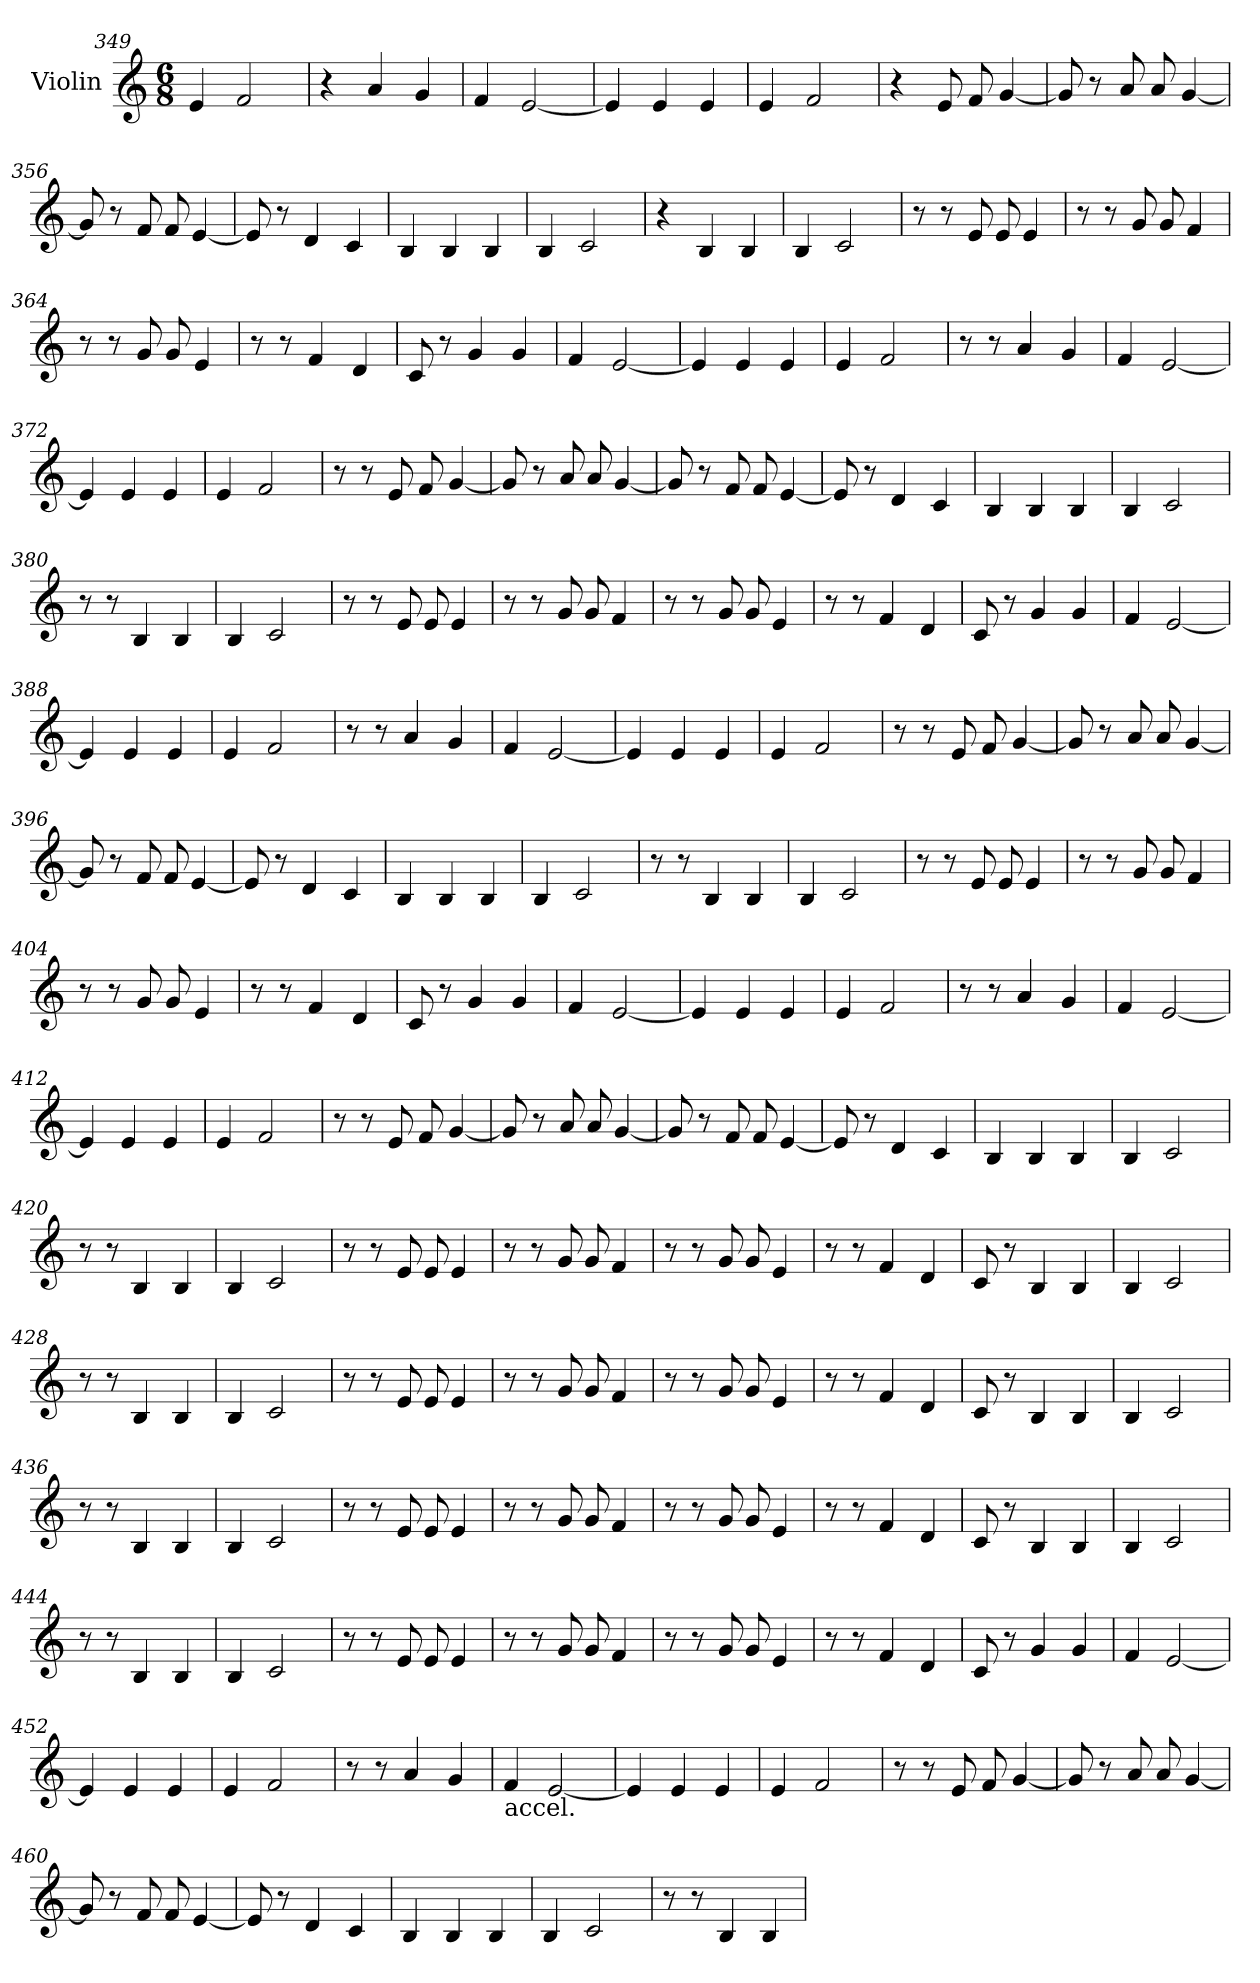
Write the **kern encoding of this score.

**kern
*part1
*staff1
*I"Violin
*clefG2
*k[]
*C:
*M6/8
=349
4e/
2f/
=350
4r
4a/
4g/
=351
4f/
[2e/
=352
4e/]
4e/
4e/
=353
4e/
2f/
=354
4r
8e/
8f/
[4g/
=355
8g/]
8r
8a/
8a/
[4g/
!!LO:LB:g=z
=356
8g/]
8r
8f/
8f/
[4e/
=357
8e/]
8r
4d/
4c/
=358
4B/
4B/
4B/
=359
4B/
2c/
=360
4r
4B/
4B/
=361
4B/
2c/
=362
8r
8r
8e/
8e/
4e/
!!LO:LB:g=z
=363
8r
8r
8g/
8g/
4f/
=364
8r
8r
8g/
8g/
4e/
=365
8r
8r
4f/
4d/
=366
8c/
8r
4g/
4g/
=367
4f/
[2e/
=368
4e/]
4e/
4e/
!!LO:PB:g=z
=369
4e/
2f/
!!LO:PB:g=z
=370
8r
8r
4a/
4g/
=371
4f/
[2e/
=372
4e/]
4e/
4e/
=373
4e/
2f/
=374
8r
8r
8e/
8f/
[4g/
=375
8g/]
8r
8a/
8a/
[4g/
=376
8g/]
8r
8f/
8f/
[4e/
!!LO:LB:g=z
=377
8e/]
8r
4d/
4c/
=378
4B/
4B/
4B/
=379
4B/
2c/
=380
8r
8r
4B/
4B/
=381
4B/
2c/
=382
8r
8r
8e/
8e/
4e/
=383
8r
8r
8g/
8g/
4f/
!!LO:LB:g=z
=384
8r
8r
8g/
8g/
4e/
=385
8r
8r
4f/
4d/
=386
8c/
8r
4g/
4g/
=387
4f/
[2e/
=388
4e/]
4e/
4e/
=389
4e/
2f/
!!LO:PB:g=z
=390
8r
8r
4a/
4g/
!!LO:PB:g=z
=391
4f/
[2e/
=392
4e/]
4e/
4e/
=393
4e/
2f/
=394
8r
8r
8e/
8f/
[4g/
=395
8g/]
8r
8a/
8a/
[4g/
=396
8g/]
8r
8f/
8f/
[4e/
!!LO:PB:g=z
=397
8e/]
8r
4d/
4c/
!!LO:PB:g=z
=398
4B/
4B/
4B/
=399
4B/
2c/
=400
8r
8r
4B/
4B/
=401
4B/
2c/
=402
8r
8r
8e/
8e/
4e/
=403
8r
8r
8g/
8g/
4f/
=404
8r
8r
8g/
8g/
4e/
!!LO:PB:g=z
=405
8r
8r
4f/
4d/
=406
8c/
8r
4g/
4g/
=407
4f/
[2e/
=408
4e/]
4e/
4e/
=409
4e/
2f/
=410
8r
8r
4a/
4g/
!!LO:PB:g=z
=411
4f/
[2e/
!!LO:PB:g=z
=412
4e/]
4e/
4e/
=413
4e/
2f/
=414
8r
8r
8e/
8f/
[4g/
=415
8g/]
8r
8a/
8a/
[4g/
=416
8g/]
8r
8f/
8f/
[4e/
=417
8e/]
8r
4d/
4c/
!!LO:PB:g=z
=418
4B/
4B/
4B/
!!LO:PB:g=z
=419
4B/
2c/
=420
8r
8r
4B/
4B/
=421
4B/
2c/
=422
8r
8r
8e/
8e/
4e/
=423
8r
8r
8g/
8g/
4f/
=424
8r
8r
8g/
8g/
4e/
!!LO:PB:g=z
=425
8r
8r
4f/
4d/
!!LO:PB:g=z
=426
8c/
8r
4B/
4B/
=427
4B/
2c/
=428
8r
8r
4B/
4B/
=429
4B/
2c/
=430
8r
8r
8e/
8e/
4e/
=431
8r
8r
8g/
8g/
4f/
!!LO:PB:g=z
=432
8r
8r
8g/
8g/
4e/
!!LO:PB:g=z
=433
8r
8r
4f/
4d/
=434
8c/
8r
4B/
4B/
=435
4B/
2c/
=436
8r
8r
4B/
4B/
=437
4B/
2c/
=438
8r
8r
8e/
8e/
4e/
!!LO:PB:g=z
=439
8r
8r
8g/
8g/
4f/
!!LO:PB:g=z
=440
8r
8r
8g/
8g/
4e/
=441
8r
8r
4f/
4d/
=442
8c/
8r
4B/
4B/
=443
4B/
2c/
=444
8r
8r
4B/
4B/
=445
4B/
2c/
!!LO:PB:g=z
=446
8r
8r
8e/
8e/
4e/
!!LO:PB:g=z
=447
8r
8r
8g/
8g/
4f/
=448
8r
8r
8g/
8g/
4e/
=449
8r
8r
4f/
4d/
=450
8c/
8r
4g/
4g/
=451
4f/
[2e/
=452
4e/]
4e/
4e/
!!LO:PB:g=z
=453
4e/
2f/
!!LO:PB:g=z
=454
8r
8r
4a/
4g/
=455
!LO:TX:b:t=accel.
4f/
[2e/
=456
4e/]
4e/
4e/
=457
4e/
2f/
=458
8r
8r
8e/
8f/
[4g/
=459
8g/]
8r
8a/
8a/
[4g/
!!LO:PB:g=z
=460
8g/]
8r
8f/
8f/
[4e/
=461
8e/]
8r
4d/
4c/
=462
4B/
4B/
4B/
=463
4B/
2c/
=464
8r
8r
4B/
4B/
=
*-
